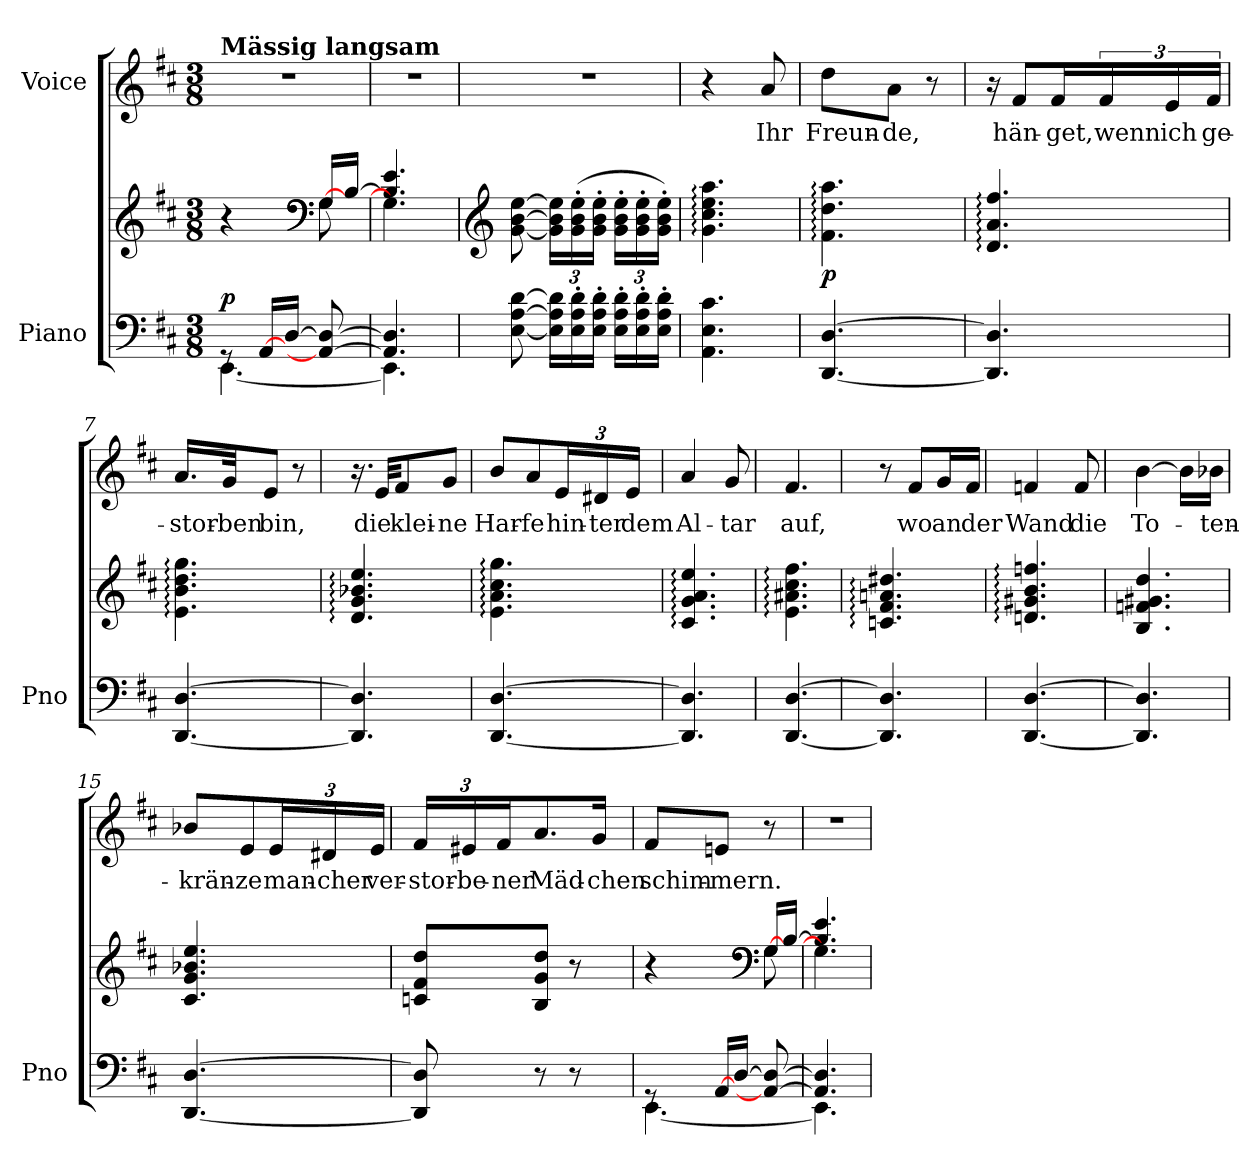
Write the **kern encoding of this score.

**kern	**kern	**dynam	**kern	**text
*part2	*part2	*part2	*part1	*part1
*staff3	*staff2	*staff2/3	*staff1	*staff1
*I"Piano	*	*	*I"Voice	*
*I'Pno	*	*	*	*
*clefF4	*clefG2	*	*clefG2	*
*k[f#c#]	*k[f#c#]	*	*k[f#c#]	*
*M3/8	*M3/8	*	*M3/8	*
=1	=1	=1	=1	=1
*^	*^	*	*	*
!	!	!	!	!	!LO:TX:a:B:t=Mässig langsam	!
!	!	!	!	!LO:DY:a=2	!	!
8rGG	(>[4.EE\	4r	4ryy	p	4.r	.
[16AA/LL	.	.	.	.	.	.
[16D/JJ	.	.	.	.	.	.
*	*	*clefF4	*	*	*	*
8AA/_ 8D/_	.	[16G/LL	8G\	.	.	.
.	.	[16B/JJ	.	.	.	.
=2	=2	=2	=2	=2	=2	=2
4.AA/] 4.D/]	4.EE\]	4.B/] 4.e/)	4.G\]	.	4.r	.
*v	*v	*	*	*	*	*
*	*v	*v	*	*	*
=3	=3	=3	=3	=3
*	*clefG2	*	*	*
[8E\ [8A\ [8d\	[8g\ [8b\ [8ee\	.	4.r	.
*Xtuplet	*Xbrackettup	*	*	*
24E\] 24A\] 24d\]LL	24g\] 24b\] 24ee\]LL	.	.	.
24E\' 24A\' 24d\'	(>24g\' 24b\' 24ee\'	.	.	.
24E\' 24A\' 24d\'JJ	24g\' 24b\' 24ee\'JJ	.	.	.
24E\' 24A\' 24d\'LL	24g\' 24b\' 24ee\'LL	.	.	.
24E\' 24A\' 24d\'	24g\' 24b\' 24ee\'	.	.	.
24E\' 24A\' 24d\'JJ	24g\' 24b\' 24ee\'JJ)	.	.	.
=4	=4	=4	=4	=4
4.AA\ 4.E\ 4.c#\	4.g\: 4.cc#\: 4.ee\: 4.aa\:	.	4r	.
!	!	!	!	!LO:LY:b
.	.	.	8a/	Ihr
!!LO:LB:g=z
=5	=5	=5	=5	=5
!	!	!LO:DY:b	!	!LO:LY:b
[4.DD/ [4.D/	4.f#\: 4.dd\: 4.aa\:	p	8dd\L	Freun-
!	!	!	!	!LO:LY:b
.	.	.	8a\J	-de,
.	.	.	8r	.
=6	=6	=6	=6	=6
4.DD/] 4.D/]	4.d/: 4.a/: 4.ff#/:	.	16r	.
!	!	!	!	!LO:LY:b
.	.	.	8f#/L	hän-
!	!	!	!	!LO:LY:b
.	.	.	16f#/L	-get,
!	!	!	!	!LO:LY:b
.	.	.	24f#/	wenn
!	!	!	!	!LO:LY:b
.	.	.	24e/	ich
!	!	!	!	!LO:LY:b
.	.	.	24f#/JJ	ge-
=7	=7	=7	=7	=7
!	!	!	!	!LO:LY:b
[4.DD/ [4.D/	4.e\: 4.b\: 4.dd\: 4.gg\:	.	16.a/LL	-stor-
!	!	!	!	!LO:LY:b
.	.	.	32g/Jk	-ben
!	!	!	!	!LO:LY:b
.	.	.	8e/J	bin,
.	.	.	8r	.
=8	=8	=8	=8	=8
4.DD/] 4.D/]	4.d/: 4.g/: 4.b-X/: 4.ee/:	.	16.r	.
!	!	!	!	!LO:LY:b
.	.	.	32e/KKL	die
!	!	!	!	!LO:LY:b
.	.	.	8f#/	klei-
!	!	!	!	!LO:LY:b
.	.	.	8g/J	-ne
!!LO:LB:g=z
=9	=9	=9	=9	=9
!	!	!	!	!LO:LY:b
[4.DD/ [4.D/	4.e\: 4.a\: 4.cc#\: 4.gg\:	.	8b/L	Har-
!	!	!	!	!LO:LY:b
.	.	.	8a/	-fe
!	!	!	!	!LO:LY:b
.	.	.	24e/L	hin-
!	!	!	!	!LO:LY:b
.	.	.	24d#X/	-ter
!	!	!	!	!LO:LY:b
.	.	.	24e/JJ	dem
=10	=10	=10	=10	=10
!	!	!	!	!LO:LY:b
4.DD/] 4.D/]	4.c#/: 4.g/: 4.a/: 4.ee/:	.	4a/	Al-
!	!	!	!	!LO:LY:b
.	.	.	8g/	-tar
=11	=11	=11	=11	=11
!	!	!	!	!LO:LY:b
[4.DD/ [4.D/	4.e\: 4.a#X\: 4.cc#\: 4.ff#\:	.	4.f#/	auf,
=12	=12	=12	=12	=12
4.DD/] 4.D/]	4.cn/: 4.f#/: 4.an/: 4.dd#X/:	.	8r	.
!	!	!	!	!LO:LY:b
.	.	.	8f#/L	wo
!	!	!	!	!LO:LY:b
.	.	.	16g/L	an
!	!	!	!	!LO:LY:b
.	.	.	16f#/JJ	der
=13	=13	=13	=13	=13
!	!	!	!	!LO:LY:b
[4.DD/ [4.D/	4.dn/: 4.g#X/: 4.b/: 4.ffn/:	.	4fn/	Wand
!	!	!	!	!LO:LY:b
.	.	.	8f/	die
!!LO:LB:g=z
=14	=14	=14	=14	=14
!	!	!	!	!LO:LY:b
4.DD/] 4.D/]	4.B/ 4.fn/ 4.g#X/ 4.dd/	.	[4b\	To-
.	.	.	16b\LL]	.
!	!	!	!	!LO:LY:b
.	.	.	16b-X\JJ	-ten-
=15	=15	=15	=15	=15
!	!	!	!	!LO:LY:b
[4.DD/ [4.D/	4.c#/ 4.g/ 4.b-X/ 4.ee/	.	8b-X/L	-krän-
!	!	!	!	!LO:LY:b
.	.	.	8e/	-ze
!	!	!	!	!LO:LY:b
.	.	.	24e/L	man-
!	!	!	!	!LO:LY:b
.	.	.	24d#X/	-cher
!	!	!	!	!LO:LY:b
.	.	.	24e/JJ	ver-
=16	=16	=16	=16	=16
!	!	!	!	!LO:LY:b
8DD/] 8D/]	8cn/ 8f#/ 8dd/L	.	24f#/LL	-stor-
!	!	!	!	!LO:LY:b
.	.	.	24e#X/	-be-
!	!	!	!	!LO:LY:b
.	.	.	24f#/J	-ner
!	!	!	!	!LO:LY:b
8r	8B/ 8g/ 8dd/J	.	8.a/	Mäd-
8r	8r	.	.	.
!	!	!	!	!LO:LY:b
.	.	.	16g/Jk	-chen
=17	=17	=17	=17	=17
*^	*^	*	*	*
!	!	!	!	!	!	!LO:LY:b
8rGG	(>[4.EE\	4r	4ryy	.	8f#/L	schim-
!	!	!	!	!	!	!LO:LY:b
[16AA/LL	.	.	.	.	8en/J	-mern.
[16D/JJ	.	.	.	.	.	.
*	*	*clefF4	*	*	*	*
8AA/_ 8D/_	.	[16G/LL	8G\	.	8r	.
.	.	[16B/JJ	.	.	.	.
=18	=18	=18	=18	=18	=18	=18
4.AA/] 4.D/]	4.EE\]	4.B/] 4.e/)	4.G\]	.	4.r	.
*v	*v	*	*	*	*	*
*	*v	*v	*	*	*
=	=	=	=	=
*-	*-	*-	*-	*-
